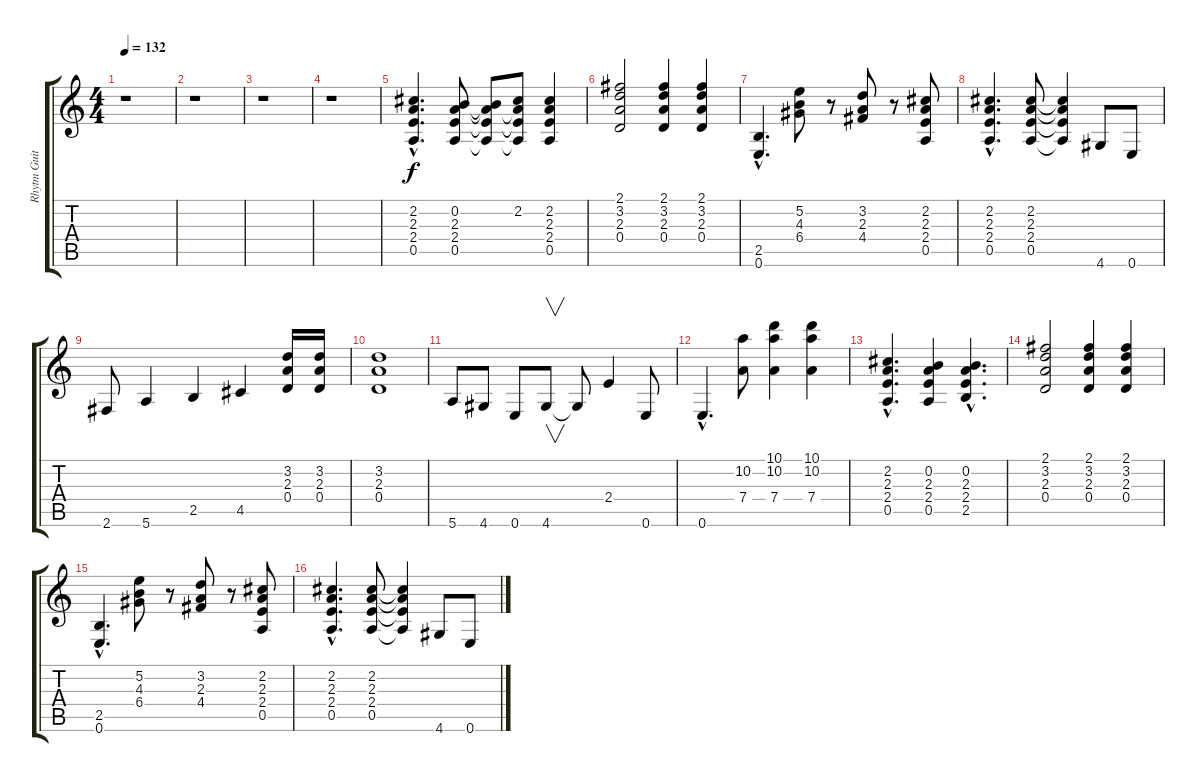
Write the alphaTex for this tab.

\track ("Rhytm Guitar" "Rhytm Guit") {instrument distortionguitar}
\staff {score tabs}
\tuning (E4 B3 G3 D3 A2 E2) {hide}
\ts (4 4)
\tempo 132
\clef g2
\ks c
r.1{dy f} |
r.1 |
r.1 |
r.1 |
(2.2{hac} 2.3{hac} 2.4{hac} 0.5{hac}).4{d} (0.2 2.3 2.4 0.5).8 (0.2{t} 2.3{t} 2.4{t} 0.5{t}).8 (2.2 2.3{t} 2.4{t} 0.5{t}).8 (2.2 2.3 2.4 0.5).4 |
(2.1 3.2 2.3 0.4).2 (2.1 3.2 2.3 0.4).4 (2.1 3.2 2.3 0.4).4 |
(2.5{hac} 0.6{hac}).4{d} (5.2 4.3 6.4).8 r.8 (3.2 2.3 4.4).8 r.8 (2.2 2.3 2.4 0.5).8 |
(2.2{hac} 2.3{hac} 2.4{hac} 0.5{hac}).4{d} (2.2 2.3 2.4 0.5).8 (2.2{t} 2.3{t} 2.4{t} 0.5{t}).4 4.6.8 0.6.8 |
2.6.8 5.6.4 2.5.4 4.5.4 (3.2 2.3 0.4).16 (3.2 2.3 0.4).16 |
(3.2 2.3 0.4).1 |
5.6.8 4.6.8 0.6.8 4.6.8{v} 4.6{t}.8 2.4.4 0.6.8 |
0.6{hac}.4{d} (10.2 7.4).8 (10.1 10.2 7.4).4 (10.1 10.2 7.4).4 |
(2.2{hac} 2.3{hac} 2.4{hac} 0.5{hac}).4{d} (0.2 2.3 2.4 0.5).4 (0.2{hac} 2.3{hac} 2.4{hac} 2.5{hac}).4{d} |
(2.1 3.2 2.3 0.4).2 (2.1 3.2 2.3 0.4).4 (2.1 3.2 2.3 0.4).4 |
(2.5{hac} 0.6{hac}).4{d} (5.2 4.3 6.4).8 r.8 (3.2 2.3 4.4).8 r.8 (2.2 2.3 2.4 0.5).8 |
(2.2{hac} 2.3{hac} 2.4{hac} 0.5{hac}).4{d} (2.2 2.3 2.4 0.5).8 (2.2{t} 2.3{t} 2.4{t} 0.5{t}).4 4.6.8 0.6.8
